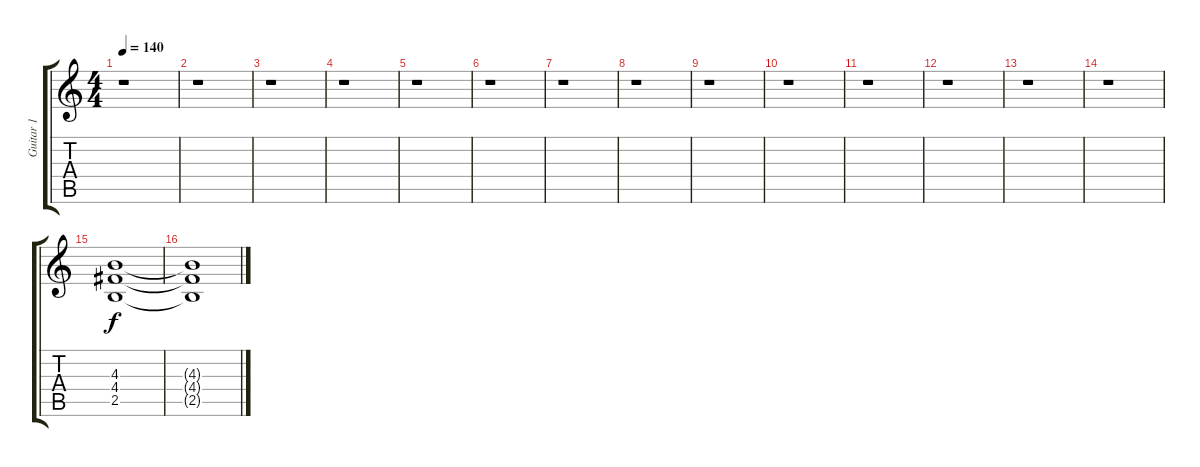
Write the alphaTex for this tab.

\track ("Guitar 1" "Guitar 1") {instrument distortionguitar}
\staff {score tabs}
\tuning (E4 B3 G3 D3 A2 E2) {hide}
\ts (4 4)
\tempo 140
\clef g2
\ks c
r.1{dy f} |
r.1 |
r.1 |
r.1 |
r.1 |
r.1 |
r.1 |
r.1 |
r.1 |
r.1 |
r.1 |
r.1 |
r.1 |
r.1 |
(4.3 4.4 2.5).1 |
(4.3{t} 4.4{t} 2.5{t}).1
